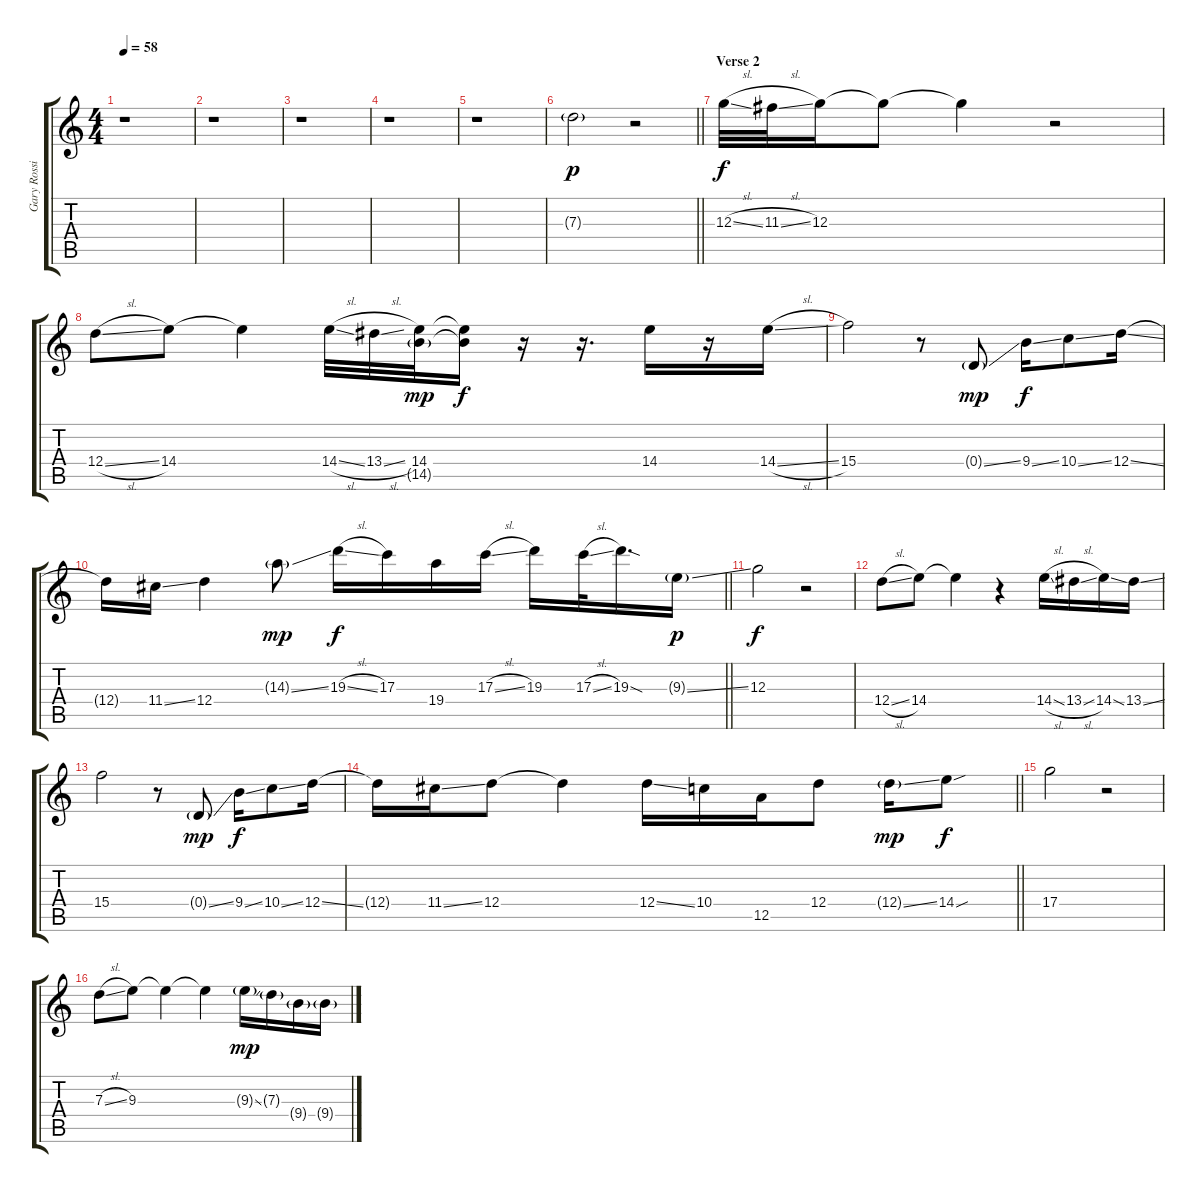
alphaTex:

\track ("Gary Rossington (slide/rhythm guitar)" "Gary Rossi") {instrument overdrivenguitar}
\staff {score tabs}
\tuning (E4 B3 G3 D3 A2 E2) {hide}
\ts (4 4)
\tempo 58
\clef g2
\ks c
r.1{dy mp} |
r.1 |
r.1 |
r.1 |
r.1 |
\barLineRight lightlight
7.3{g}.2{dy p} r.2 |
\section ("" "Verse 2")
12.3{sl}.32{dy f} 11.3{sl}.32 12.3.16 12.3{t}.8 12.3{t}.4 r.2 |
12.4{sl}.8 14.4.8 14.4{t}.4 14.4{sl}.32 13.4{sl}.32 (14.4 14.5{g}).32{dy mp} (14.4{t} 14.5{t}).16{dy f} r.16 r.16{d} 14.4.16 r.16 14.4{sl}.16 |
15.4.2 r.8 0.4{ss g}.8{dy mp} 9.4{ss}.16{dy f} 10.4{ss}.8 12.4{ss}.16 |
\barLineRight lightlight
12.4{t}.16 11.4{ss}.16 12.4.4 14.3{ss g}.8{dy mp} 19.3{sl}.16{dy f} 17.3.16 19.4.16 17.3{sl}.16 19.3.16 17.3{sl}.32 19.3{sod}.16{d} 9.3{ss g}.16{dy p} |
12.3.2{dy f} r.2 |
12.4{sl}.8 14.4.8 14.4{t}.4 r.4 14.4{sl}.16 13.4{sl}.16 14.4{ss}.16 13.4{ss}.16 |
15.4.2 r.8 0.4{ss g}.8{dy mp} 9.4{ss}.16{dy f} 10.4{ss}.8 12.4{ss}.16 |
\barLineRight lightlight
12.4{t}.16 11.4{ss}.16 12.4.8 12.4{t}.4 12.4{ss}.16 10.4.16 12.5.16 12.4.8 12.4{ss g}.16{dy mp} 14.4{sou}.8{dy f} |
\section ("" "")
17.4.2 r.2 |
7.3{sl}.8 9.3.8 9.3{t}.4 9.3{t}.4 9.3{ss g}.16{dy mp} 7.3{g}.16 9.4{g}.16 9.4{ss g}.16
